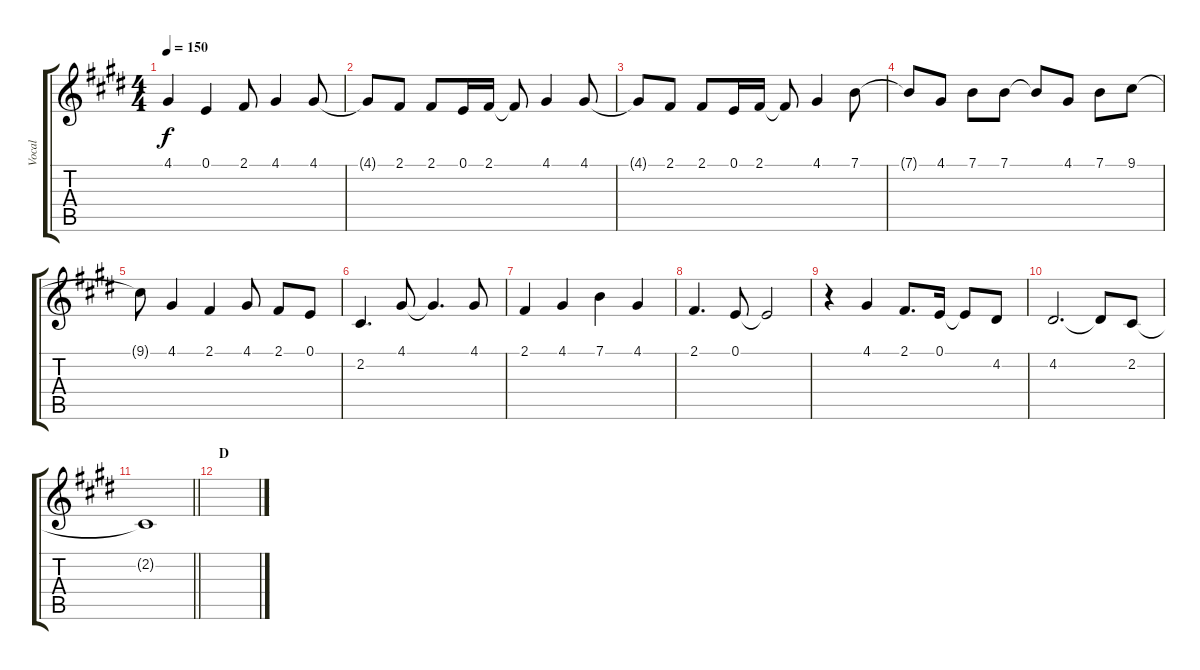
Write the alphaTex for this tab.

\track ("Vocal" "Vocal") {instrument choiraahs}
\staff {score tabs}
\tuning (E4 B3 G3 D3 A2 E2) {hide}
\ts (4 4)
\tempo 150
\clef g2
\ks c#minor
4.1{t}.4{dy f} 0.1.4 2.1.8 4.1.4 4.1.8 |
4.1{t}.8 2.1.8 2.1.8 0.1.16 2.1.16 2.1{t}.8 4.1.4 4.1.8 |
4.1{t}.8 2.1.8 2.1.8 0.1.16 2.1.16 2.1{t}.8 4.1.4 7.1.8 |
7.1{t}.8 4.1.8 7.1.8 7.1.8 7.1{t}.8 4.1.8 7.1.8 9.1.8 |
9.1{t}.8 4.1.4 2.1.4 4.1.8 2.1.8 0.1.8 |
2.2.4{d} 4.1.8 4.1{t}.4{d} 4.1.8 |
2.1.4 4.1.4 7.1.4 4.1.4 |
2.1.4{d} 0.1.8 0.1{t}.2 |
r.4 4.1.4 2.1.8{d} 0.1.16 0.1{t}.8 4.2.8 |
4.2.2{d} 4.2{t}.8 2.2.8 |
\barLineRight lightlight
2.2{t}.1 |
\section ("" "D")
